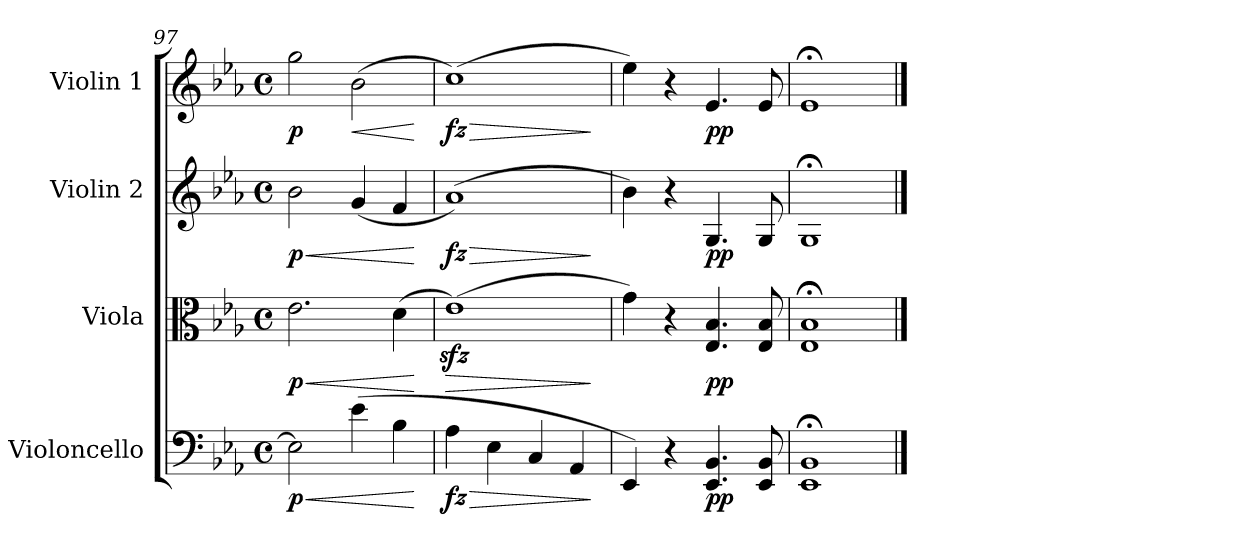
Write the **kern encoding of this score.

**kern	**dynam	**kern	**dynam	**kern	**dynam	**kern	**dynam
*part4	*part4	*part3	*part3	*part2	*part2	*part1	*part1
*staff4	*staff4	*staff3	*staff3	*staff2	*staff2	*staff1	*staff1
*I"Violoncello	*	*I"Viola	*	*I"Violin 2	*	*I"Violin 1	*
*I'Vc	*	*I'Vla	*	*I'Vln	*	*I'Vln	*
*clefF4	*	*clefC3	*	*clefG2	*	*clefG2	*
*k[b-e-a-]	*	*k[b-e-a-]	*	*k[b-e-a-]	*	*k[b-e-a-]	*
*M4/4	*	*M4/4	*	*M4/4	*	*M4/4	*
*met(c)	*	*met(c)	*	*met(c)	*	*met(c)	*
=97	=97	=97	=97	=97	=97	=97	=97
!	!LO:HP:b	!	!LO:HP:b	!	!LO:HP:b	!	!
!	!LO:DY:n=1:b	!	!LO:DY:n=1:b	!	!LO:DY:n=1:b	!	!LO:DY:b
2E-\]	< p	2.e-\	< p	2b-\	< p	2gg\	p
!	!	!	!	!	!	!	!LO:HP:b
(4e-\	.	.	.	(4g/	.	(2b-\	<
4B-\	.	(4d\	.	4f/	.	.	.
.	[	.	[	.	[	.	[
=98	=98	=98	=98	=98	=98	=98	=98
!	!LO:HP:b	!	!LO:HP:b	!	!LO:HP:b	!	!LO:HP:b
!	!LO:DY:n=1:b	!	!	!	!LO:DY:n=1:b	!	!LO:DY:n=1:b
4A-\	> fz	(1e-zz<)	>	(1a-)	> fz	(1cc)	> fz
4E-\	.	.	.	.	.	.	.
4C/	.	.	.	.	.	.	.
4AA-/	.	.	.	.	.	.	.
.	]	.	]	.	]	.	]
!!LO:LB:g=z
=99	=99	=99	=99	=99	=99	=99	=99
4EE-/)	.	4g\)	.	4b-\)	.	4ee-\)	.
4r	.	4r	.	4r	.	4r	.
!	!LO:DY:b	!	!LO:DY:b	!	!LO:DY:b	!	!LO:DY:b
4.EE-/ 4.BB-/	pp	4.E-/ 4.B-/	pp	4.G/	pp	4.e-/	pp
8EE-/ 8BB-/	.	8E-/ 8B-/	.	8G/	.	8e-/	.
=100	=100	=100	=100	=100	=100	=100	=100
1EE-;< 1BB-;<	.	1E-;< 1B-;<	.	1G;<	.	1e-;<	.
==	==	==	==	==	==	==	==
*-	*-	*-	*-	*-	*-	*-	*-
